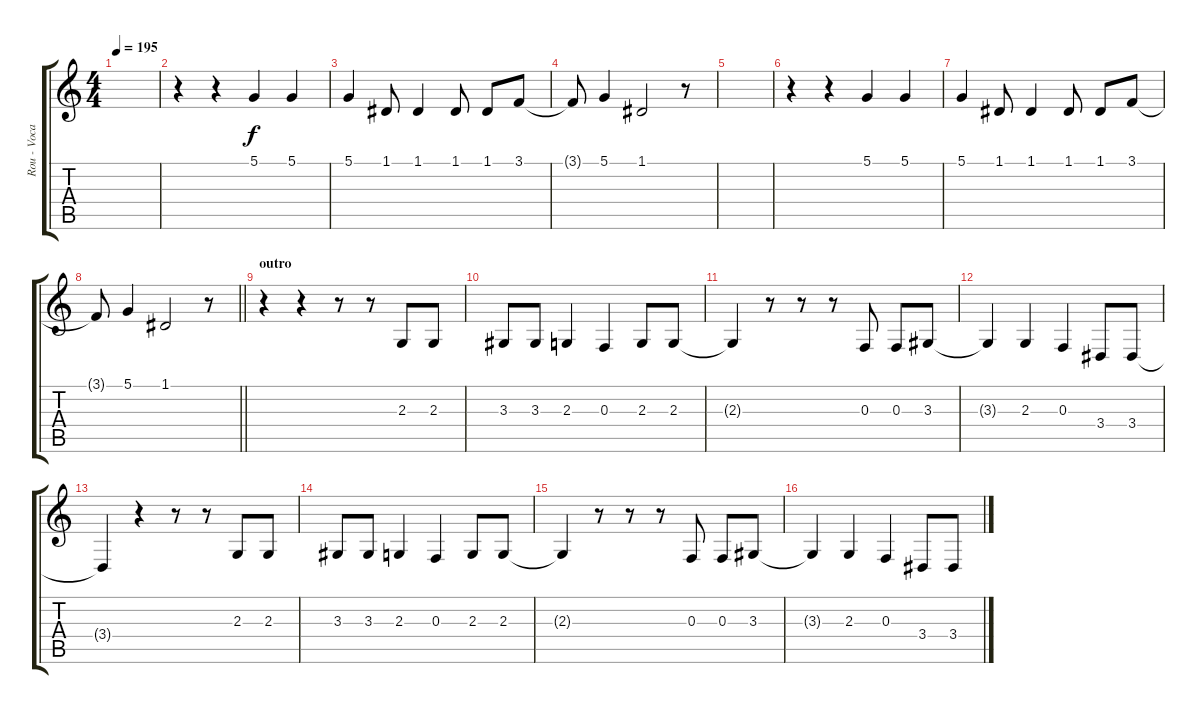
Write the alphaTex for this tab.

\track ("Rou - Vocals" "Rou - Voca") {instrument clarinet}
\staff {score tabs}
\tuning (D4 A3 F3 C3 G2 C2) {hide}
\ts (4 4)
\tempo 195
\clef g2
\ks c
|
r.4 r.4 5.1.4 5.1.4 |
5.1.4 1.1.8 1.1.4 1.1.8 1.1.8 3.1.8 |
3.1{t}.8 5.1.4 1.1.2 r.8 |
|
r.4 r.4 5.1.4 5.1.4 |
5.1.4 1.1.8 1.1.4 1.1.8 1.1.8 3.1.8 |
\barLineRight lightlight
3.1{t}.8 5.1.4 1.1.2 r.8 |
\section ("" "outro")
r.4 r.4 r.8 r.8 2.3.8 2.3.8 |
3.3.8 3.3.8 2.3.4 0.3.4 2.3.8 2.3.8 |
2.3{t}.4 r.8 r.8 r.8 0.3.8 0.3.8 3.3.8 |
3.3{t}.4 2.3.4 0.3.4 3.4.8 3.4.8 |
3.4{t}.4 r.4 r.8 r.8 2.3.8 2.3.8 |
3.3.8 3.3.8 2.3.4 0.3.4 2.3.8 2.3.8 |
2.3{t}.4 r.8 r.8 r.8 0.3.8 0.3.8 3.3.8 |
3.3{t}.4 2.3.4 0.3.4 3.4.8 3.4.8
